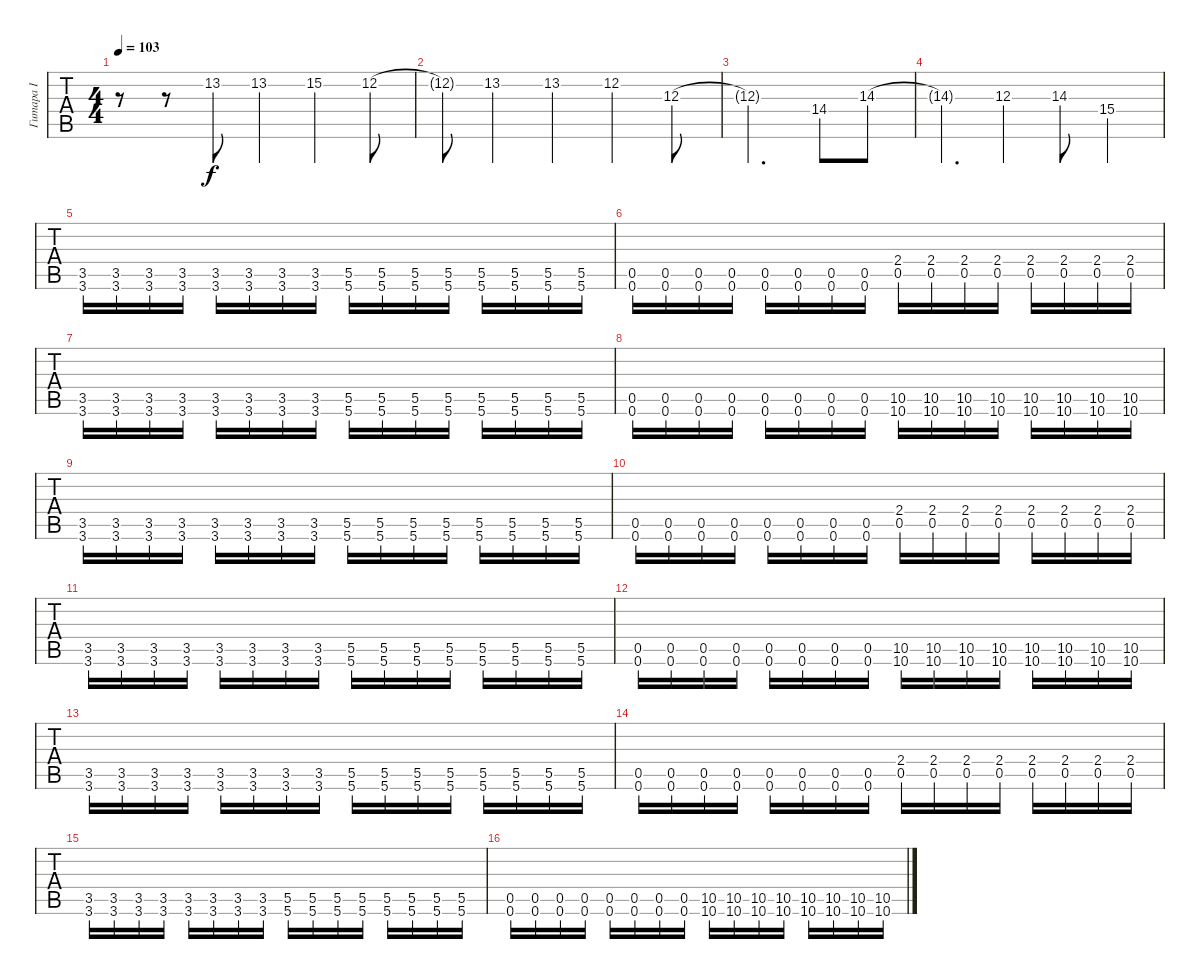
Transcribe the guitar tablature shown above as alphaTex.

\track ("Гитара I" "Гитара I") {instrument overdrivenguitar}
\staff {tabs}
\tuning (E4 B3 G3 D3 A2 D2) {hide}
\ts (4 4)
\tempo 103
\clef g2
\ks c
r.8{dy f} r.8 13.2.8 13.2.4 15.2.4 12.2.8 |
12.2{t}.8 13.2.4 13.2.4 12.2.4 12.3.8 |
12.3{t}.2{d} 14.4.8 14.3.8 |
14.3{t}.4{d} 12.3.4 14.3.8 15.4.4 |
(3.5 3.6).16{instrument overdrivenguitar} (3.5 3.6).16 (3.5 3.6).16 (3.5 3.6).16 (3.5 3.6).16 (3.5 3.6).16 (3.5 3.6).16 (3.5 3.6).16 (5.5 5.6).16 (5.5 5.6).16 (5.5 5.6).16 (5.5 5.6).16 (5.5 5.6).16 (5.5 5.6).16 (5.5 5.6).16 (5.5 5.6).16 |
(0.5 0.6).16 (0.5 0.6).16 (0.5 0.6).16 (0.5 0.6).16 (0.5 0.6).16 (0.5 0.6).16 (0.5 0.6).16 (0.5 0.6).16 (2.4 0.5).16 (2.4 0.5).16 (2.4 0.5).16 (2.4 0.5).16 (2.4 0.5).16 (2.4 0.5).16 (2.4 0.5).16 (2.4 0.5).16 |
(3.5 3.6).16 (3.5 3.6).16 (3.5 3.6).16 (3.5 3.6).16 (3.5 3.6).16 (3.5 3.6).16 (3.5 3.6).16 (3.5 3.6).16 (5.5 5.6).16 (5.5 5.6).16 (5.5 5.6).16 (5.5 5.6).16 (5.5 5.6).16 (5.5 5.6).16 (5.5 5.6).16 (5.5 5.6).16 |
(0.5 0.6).16 (0.5 0.6).16 (0.5 0.6).16 (0.5 0.6).16 (0.5 0.6).16 (0.5 0.6).16 (0.5 0.6).16 (0.5 0.6).16 (10.5 10.6).16 (10.5 10.6).16 (10.5 10.6).16 (10.5 10.6).16 (10.5 10.6).16 (10.5 10.6).16 (10.5 10.6).16 (10.5 10.6).16 |
(3.5 3.6).16 (3.5 3.6).16 (3.5 3.6).16 (3.5 3.6).16 (3.5 3.6).16 (3.5 3.6).16 (3.5 3.6).16 (3.5 3.6).16 (5.5 5.6).16 (5.5 5.6).16 (5.5 5.6).16 (5.5 5.6).16 (5.5 5.6).16 (5.5 5.6).16 (5.5 5.6).16 (5.5 5.6).16 |
(0.5 0.6).16 (0.5 0.6).16 (0.5 0.6).16 (0.5 0.6).16 (0.5 0.6).16 (0.5 0.6).16 (0.5 0.6).16 (0.5 0.6).16 (2.4 0.5).16 (2.4 0.5).16 (2.4 0.5).16 (2.4 0.5).16 (2.4 0.5).16 (2.4 0.5).16 (2.4 0.5).16 (2.4 0.5).16 |
(3.5 3.6).16 (3.5 3.6).16 (3.5 3.6).16 (3.5 3.6).16 (3.5 3.6).16 (3.5 3.6).16 (3.5 3.6).16 (3.5 3.6).16 (5.5 5.6).16 (5.5 5.6).16 (5.5 5.6).16 (5.5 5.6).16 (5.5 5.6).16 (5.5 5.6).16 (5.5 5.6).16 (5.5 5.6).16 |
(0.5 0.6).16 (0.5 0.6).16 (0.5 0.6).16 (0.5 0.6).16 (0.5 0.6).16 (0.5 0.6).16 (0.5 0.6).16 (0.5 0.6).16 (10.5 10.6).16 (10.5 10.6).16 (10.5 10.6).16 (10.5 10.6).16 (10.5 10.6).16 (10.5 10.6).16 (10.5 10.6).16 (10.5 10.6).16 |
(3.5 3.6).16 (3.5 3.6).16 (3.5 3.6).16 (3.5 3.6).16 (3.5 3.6).16 (3.5 3.6).16 (3.5 3.6).16 (3.5 3.6).16 (5.5 5.6).16 (5.5 5.6).16 (5.5 5.6).16 (5.5 5.6).16 (5.5 5.6).16 (5.5 5.6).16 (5.5 5.6).16 (5.5 5.6).16 |
(0.5 0.6).16 (0.5 0.6).16 (0.5 0.6).16 (0.5 0.6).16 (0.5 0.6).16 (0.5 0.6).16 (0.5 0.6).16 (0.5 0.6).16 (2.4 0.5).16 (2.4 0.5).16 (2.4 0.5).16 (2.4 0.5).16 (2.4 0.5).16 (2.4 0.5).16 (2.4 0.5).16 (2.4 0.5).16 |
(3.5 3.6).16 (3.5 3.6).16 (3.5 3.6).16 (3.5 3.6).16 (3.5 3.6).16 (3.5 3.6).16 (3.5 3.6).16 (3.5 3.6).16 (5.5 5.6).16 (5.5 5.6).16 (5.5 5.6).16 (5.5 5.6).16 (5.5 5.6).16 (5.5 5.6).16 (5.5 5.6).16 (5.5 5.6).16 |
(0.5 0.6).16 (0.5 0.6).16 (0.5 0.6).16 (0.5 0.6).16 (0.5 0.6).16 (0.5 0.6).16 (0.5 0.6).16 (0.5 0.6).16 (10.5 10.6).16 (10.5 10.6).16 (10.5 10.6).16 (10.5 10.6).16 (10.5 10.6).16 (10.5 10.6).16 (10.5 10.6).16 (10.5 10.6).16
